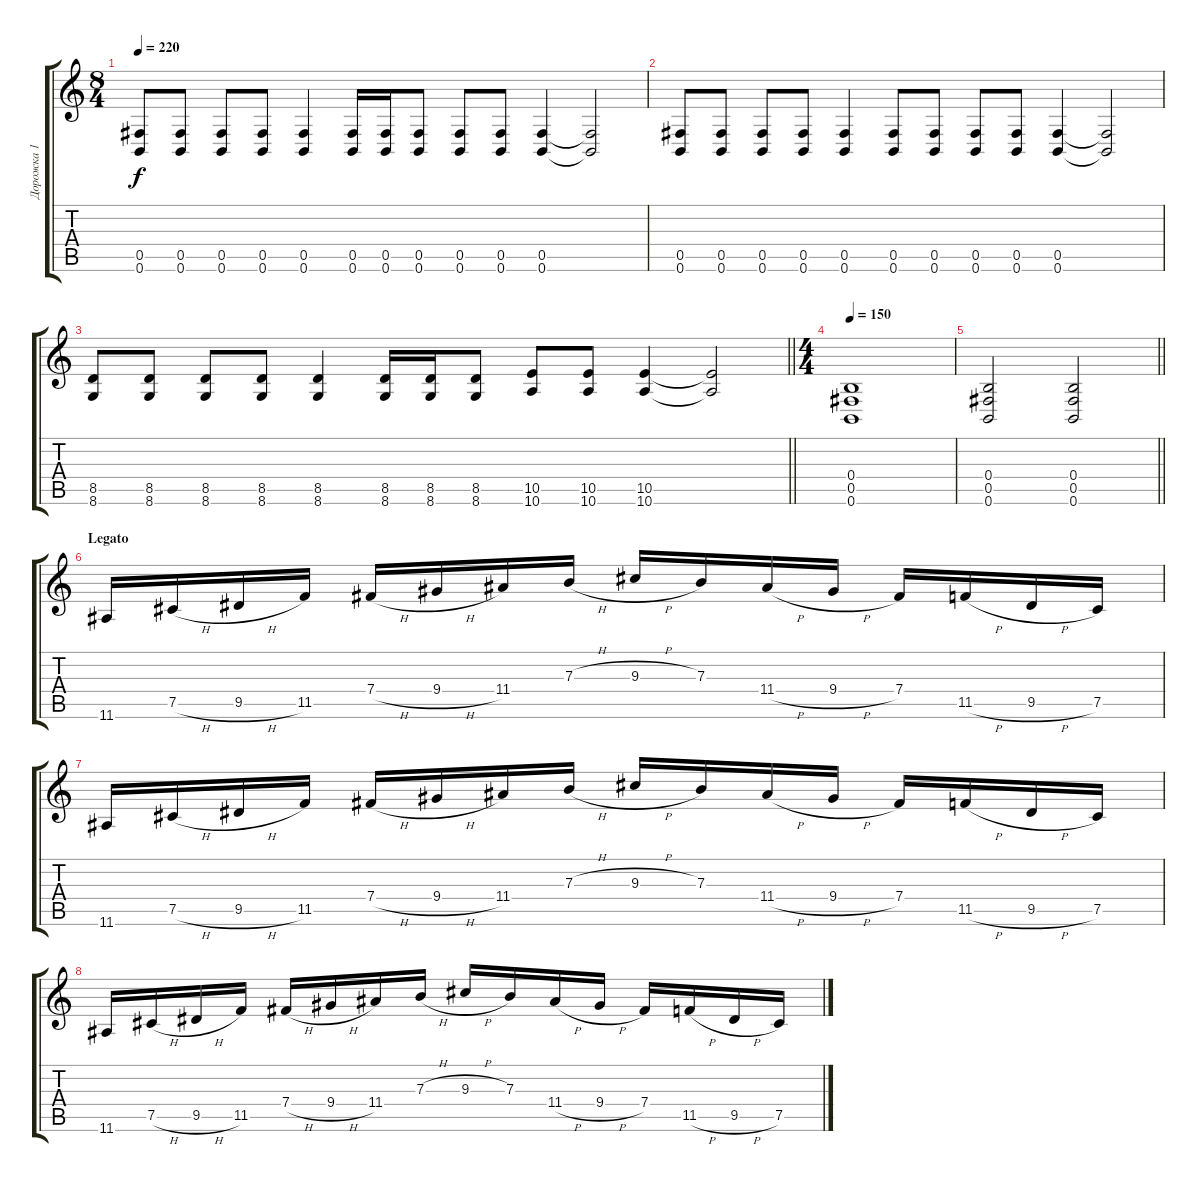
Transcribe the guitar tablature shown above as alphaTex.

\track ("Дорожка 1" "Дорожка 1") {instrument distortionguitar}
\staff {score tabs}
\tuning (Db4 Ab3 E3 B2 Gb2 B1) {hide}
\ts (8 4)
\tempo 220
\clef g2
\ks c
(0.5 0.6).8{dy f} (0.5 0.6).8 (0.5 0.6).8 (0.5 0.6).8 (0.5 0.6).4 (0.5 0.6).16 (0.5 0.6).16 (0.5 0.6).8 (0.5 0.6).8 (0.5 0.6).8 (0.5 0.6).4 (0.5{t} 0.6{t}).2 |
(0.5 0.6).8 (0.5 0.6).8 (0.5 0.6).8 (0.5 0.6).8 (0.5 0.6).4 (0.5 0.6).8 (0.5 0.6).8 (0.5 0.6).8 (0.5 0.6).8 (0.5 0.6).4 (0.5{t} 0.6{t}).2 |
\barLineRight lightlight
(8.5 8.6).8 (8.5 8.6).8 (8.5 8.6).8 (8.5 8.6).8 (8.5 8.6).4 (8.5 8.6).16 (8.5 8.6).16 (8.5 8.6).8 (10.5 10.6).8 (10.5 10.6).8 (10.5 10.6).4 (10.5{t} 10.6{t}).2 |
\ts (4 4)
\tempo 150
(0.4 0.5 0.6).1 |
\barLineRight lightlight
(0.4 0.5 0.6).2 (0.4 0.5 0.6).2 |
\section ("" "Legato")
11.6.16 7.5{h}.16 9.5{h}.16 11.5.16 7.4{h}.16 9.4{h}.16 11.4.16 7.3{h}.16 9.3{h}.16 7.3.16 11.4{h}.16 9.4{h}.16 7.4.16 11.5{h}.16 9.5{h}.16 7.5.16 |
11.6.16 7.5{h}.16 9.5{h}.16 11.5.16 7.4{h}.16 9.4{h}.16 11.4.16 7.3{h}.16 9.3{h}.16 7.3.16 11.4{h}.16 9.4{h}.16 7.4.16 11.5{h}.16 9.5{h}.16 7.5.16 |
11.6.16 7.5{h}.16 9.5{h}.16 11.5.16 7.4{h}.16 9.4{h}.16 11.4.16 7.3{h}.16 9.3{h}.16 7.3.16 11.4{h}.16 9.4{h}.16 7.4.16 11.5{h}.16 9.5{h}.16 7.5.16
